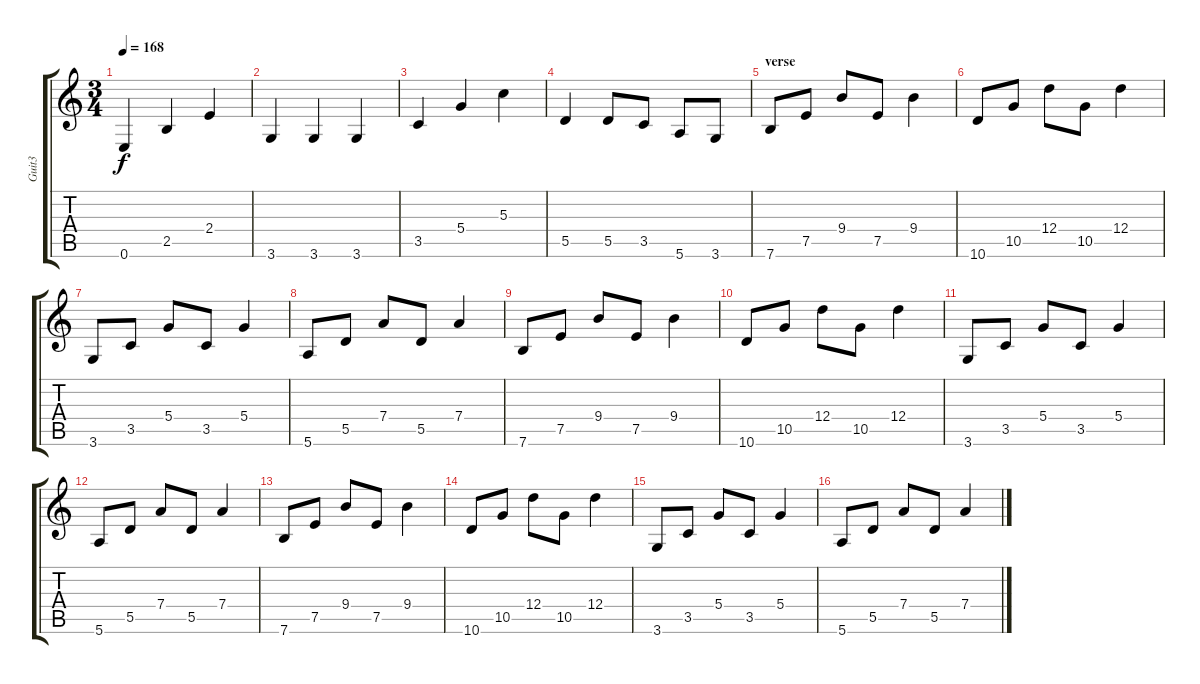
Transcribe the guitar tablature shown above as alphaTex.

\track ("Guit3" "Guit3") {instrument overdrivenguitar}
\staff {score tabs}
\tuning (E4 B3 G3 D3 A2 E2) {hide}
\ts (3 4)
\tempo 168
\clef g2
\ks c
0.6.4{dy f} 2.5.4 2.4.4 |
3.6.4 3.6.4 3.6.4 |
3.5.4 5.4.4 5.3.4 |
5.5.4 5.5.8 3.5.8 5.6.8 3.6.8 |
\section ("" "verse")
7.6.8 7.5.8 9.4.8 7.5.8 9.4.4 |
10.6.8 10.5.8 12.4.8 10.5.8 12.4.4 |
3.6.8 3.5.8 5.4.8 3.5.8 5.4.4 |
5.6.8 5.5.8 7.4.8 5.5.8 7.4.4 |
7.6.8 7.5.8 9.4.8 7.5.8 9.4.4 |
10.6.8 10.5.8 12.4.8 10.5.8 12.4.4 |
3.6.8 3.5.8 5.4.8 3.5.8 5.4.4 |
5.6.8 5.5.8 7.4.8 5.5.8 7.4.4 |
7.6.8 7.5.8 9.4.8 7.5.8 9.4.4 |
10.6.8 10.5.8 12.4.8 10.5.8 12.4.4 |
3.6.8 3.5.8 5.4.8 3.5.8 5.4.4 |
5.6.8 5.5.8 7.4.8 5.5.8 7.4.4
